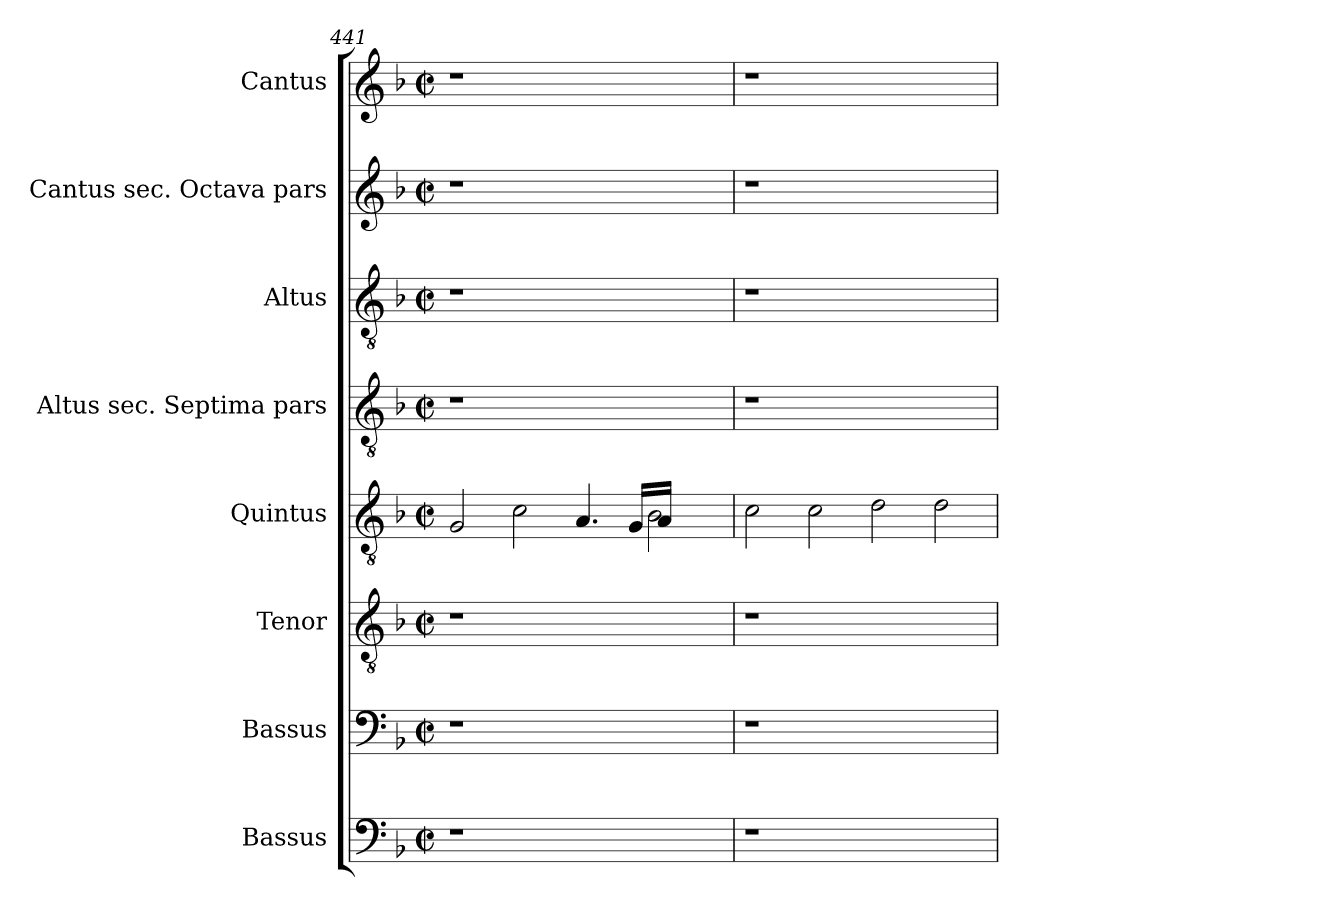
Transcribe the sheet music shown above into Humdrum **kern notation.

**kern	**kern	**kern	**kern	**kern	**kern	**kern	**kern
*part8	*part7	*part6	*part5	*part4	*part3	*part2	*part1
*staff8	*staff7	*staff6	*staff5	*staff4	*staff3	*staff2	*staff1
*I"Bassus	*I"Bassus	*I"Tenor	*I"Quintus	*I"Altus sec. Septima pars	*I"Altus	*I"Cantus sec. Octava pars	*I"Cantus
*	*I'Bassus	*I'Tenor	*I'Quintus	*	*I'Altus	*	*I'Cantus
*clefF4	*clefF4	*clefGv2	*clefGv2	*clefGv2	*clefGv2	*clefG2	*clefG2
*k[b-]	*k[b-]	*k[b-]	*k[b-]	*k[b-]	*k[b-]	*k[b-]	*k[b-]
*F:	*F:	*F:	*F:	*F:	*F:	*F:	*F:
*M2/2	*M2/2	*M2/2	*M2/2	*M2/2	*M2/2	*M2/2	*M2/2
*met(c|)	*met(c|)	*met(c|)	*met(c|)	*met(c|)	*met(c|)	*met(c|)	*met(c|)
=441	=441	=441	=441	=441	=441	=441	=441
*	*	*	*^	*	*	*	*
1r	1r	1r	2G/	1ryy	1r	1r	1r	1r
.	.	.	2c\	.	.	.	.	.
2...ryy	2...ryy	2...ryy	4.A/	4..ryy	2...ryy	2...ryy	2...ryy	2...ryy
.	.	.	16G/LL	.	.	.	.	.
.	.	.	16A/JJ	2B-\	.	.	.	.
.	.	.	4..ryy	.	.	.	.	.
*	*	*	*v	*v	*	*	*	*
=442	=442	=442	=442	=442	=442	=442	=442
1r	1r	1r	2c\	1r	1r	1r	1r
.	.	.	2c\	.	.	.	.
1ryy	1ryy	1ryy	2d\	1ryy	1ryy	1ryy	1ryy
.	.	.	2d\	.	.	.	.
=	=	=	=	=	=	=	=
*-	*-	*-	*-	*-	*-	*-	*-
